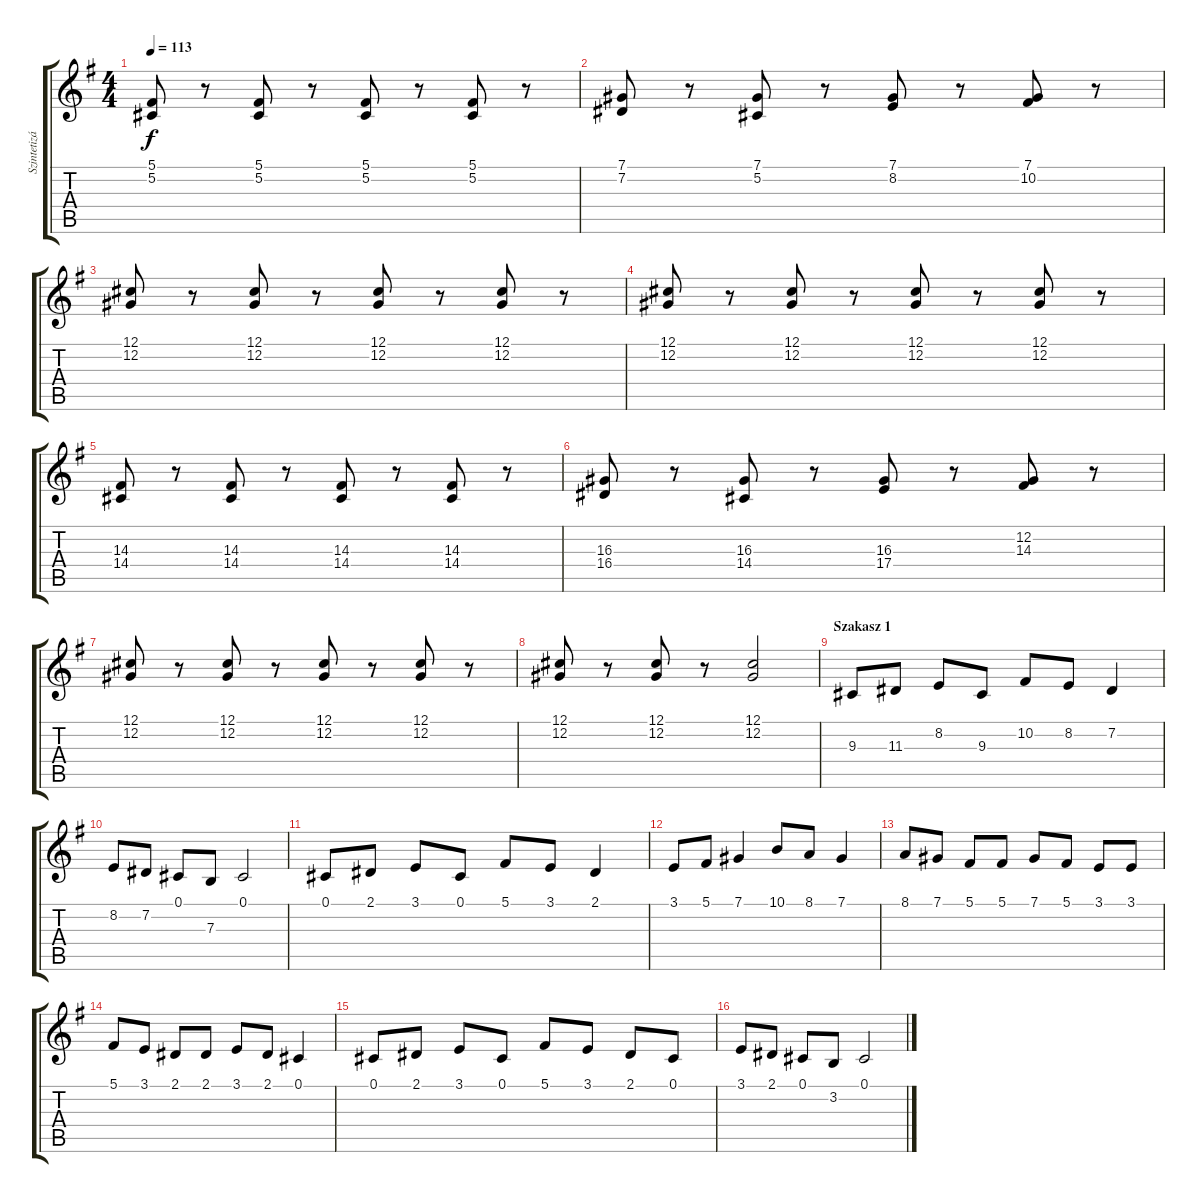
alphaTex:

\track ("Szintetizátor 1" "Szintetizá") {instrument stringensemble2}
\staff {score tabs}
\tuning (Db4 Ab3 E3 B2 Gb2 Db2) {hide}
\ts (4 4)
\tempo 113
\clef g2
\ks g
(5.1 5.2).8{dy f instrument stringensemble2} r.8 (5.1 5.2).8 r.8 (5.1 5.2).8 r.8 (5.1 5.2).8 r.8 |
(7.1 7.2).8 r.8 (7.1 5.2).8 r.8 (7.1 8.2).8 r.8 (7.1 10.2).8 r.8 |
(12.1 12.2).8 r.8 (12.1 12.2).8 r.8 (12.1 12.2).8 r.8 (12.1 12.2).8 r.8 |
(12.1 12.2).8 r.8 (12.1 12.2).8 r.8 (12.1 12.2).8 r.8 (12.1 12.2).8 r.8 |
(14.3 14.4).8 r.8 (14.3 14.4).8 r.8 (14.3 14.4).8 r.8 (14.3 14.4).8 r.8 |
(16.3 16.4).8 r.8 (16.3 14.4).8 r.8 (16.3 17.4).8 r.8 (12.2 14.3).8 r.8 |
(12.1 12.2).8 r.8 (12.1 12.2).8 r.8 (12.1 12.2).8 r.8 (12.1 12.2).8 r.8 |
(12.1 12.2).8 r.8 (12.1 12.2).8 r.8 (12.1 12.2).2 |
\section ("" "Szakasz 1")
9.3.8 11.3.8 8.2.8 9.3.8 10.2.8 8.2.8 7.2.4 |
8.2.8 7.2.8 0.1.8 7.3.8 0.1.2 |
0.1.8 2.1.8 3.1.8 0.1.8 5.1.8 3.1.8 2.1.4 |
3.1.8 5.1.8 7.1.4 10.1.8 8.1.8 7.1.4 |
8.1.8 7.1.8 5.1.8 5.1.8 7.1.8 5.1.8 3.1.8 3.1.8 |
5.1.8 3.1.8 2.1.8 2.1.8 3.1.8 2.1.8 0.1.4 |
0.1.8 2.1.8 3.1.8 0.1.8 5.1.8 3.1.8 2.1.8 0.1.8 |
3.1.8 2.1.8 0.1.8 3.2.8 0.1.2
